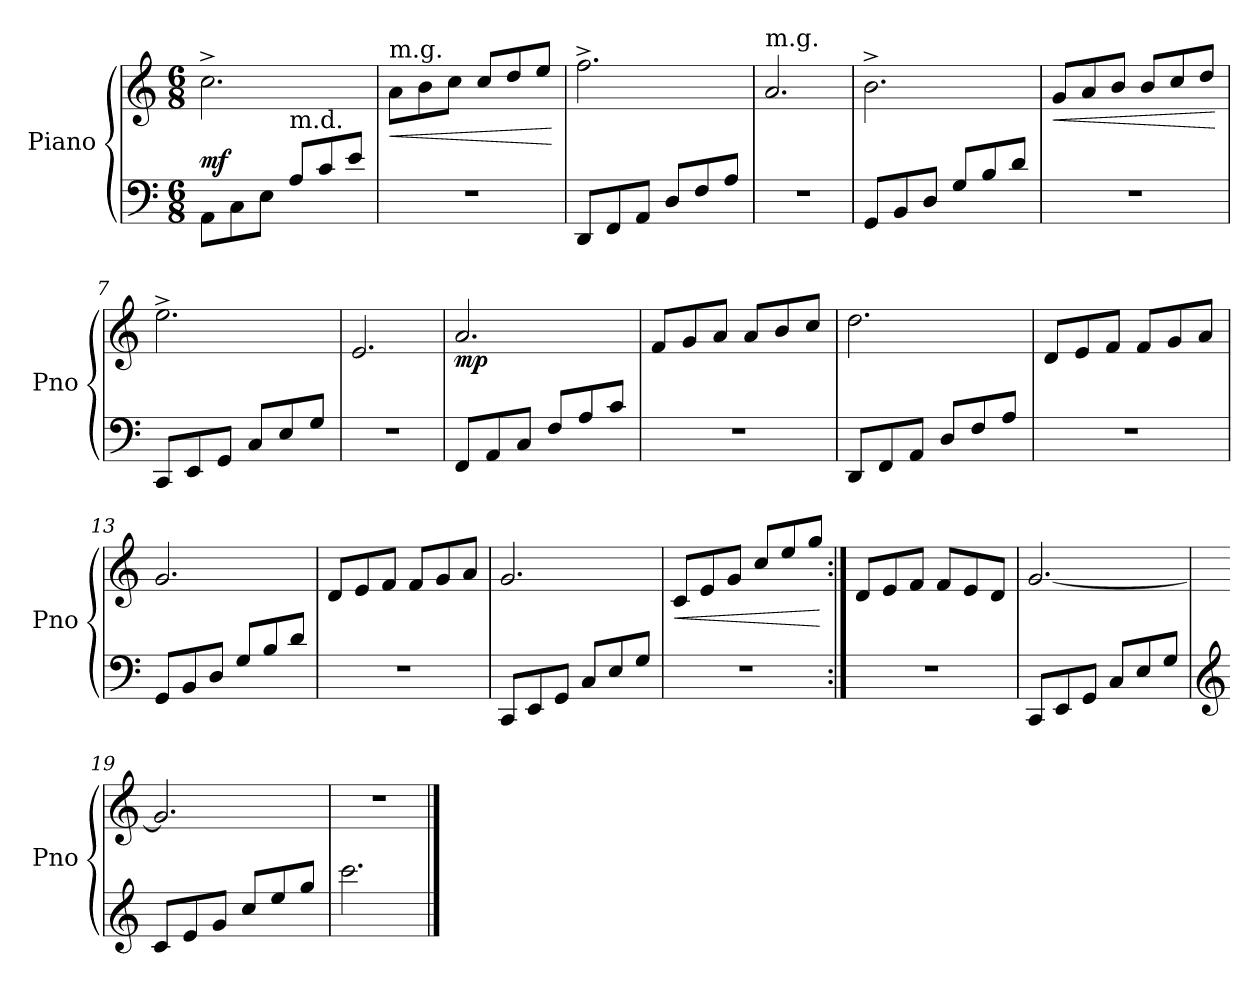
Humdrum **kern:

**kern	**kern	**dynam
*part1	*part1	*part1
*staff2	*staff1	*staff1/2
*I"Piano	*	*
*I'Pno	*	*
*clefF4	*clefG2	*
*k[]	*k[]	*
*M6/8	*M6/8	*
*MM150	*MM150	*
=1	=1	=1
!	!	!LO:DY:a=2
8AA\L	2.cc^\	mf
8C\	.	.
8E\J	.	.
!LO:TX:a:t=m.d.	!	!
8A/L	.	.
8c/	.	.
8e/J	.	.
=2	=2	=2
!	!LO:TX:a:t=m.g.	!
!	!	!LO:HP:b
2.r	8a\L	<
.	8b\	.
.	8cc\J	.
.	8cc/L	.
.	8dd/	.
.	8ee/J	.
.	.	[
=3	=3	=3
8DD/L	2.ff^\	.
8FF/	.	.
8AA/J	.	.
8D/L	.	.
8F/	.	.
8A/J	.	.
=4	=4	=4
!	!LO:TX:a:t=m.g.	!
2.r	2.a/	.
!!LO:LB:g=z
=5	=5	=5
8GG/L	2.b^\	.
8BB/	.	.
8D/J	.	.
8G/L	.	.
8B/	.	.
8d/J	.	.
=6	=6	=6
!	!	!LO:HP:b
2.r	8g/L	<
.	8a/	.
.	8b/J	.
.	8b/L	.
.	8cc/	.
.	8dd/J	.
.	.	[
=7	=7	=7
8CC/L	2.ee^\	.
8EE/	.	.
8GG/J	.	.
8C/L	.	.
8E/	.	.
8G/J	.	.
=8	=8	=8
2.r	2.e/	.
!!LO:LB:g=z
=9	=9	=9
!	!	!LO:DY:b
8FF/L	2.a/	mp
8AA/	.	.
8C/J	.	.
8F/L	.	.
8A/	.	.
8c/J	.	.
=10	=10	=10
2.r	8f/L	.
.	8g/	.
.	8a/J	.
.	8a/L	.
.	8b/	.
.	8cc/J	.
=11	=11	=11
8DD/L	2.dd\	.
8FF/	.	.
8AA/J	.	.
8D/L	.	.
8F/	.	.
8A/J	.	.
=12	=12	=12
2.r	8d/L	.
.	8e/	.
.	8f/J	.
.	8f/L	.
.	8g/	.
.	8a/J	.
!!LO:LB:g=z
=13	=13	=13
8GG/L	2.g/	.
8BB/	.	.
8D/J	.	.
8G/L	.	.
8B/	.	.
8d/J	.	.
=14	=14	=14
*	*MM140	*
2.r	8d/L	.
.	8e/	.
.	8f/J	.
.	8f/L	.
.	8g/	.
.	8a/J	.
=15	=15	=15
*	*MM150	*
8CC/L	2.g/	.
8EE/	.	.
8GG/J	.	.
8C/L	.	.
8E/	.	.
8G/J	.	.
=16	=16	=16
!	!	!LO:HP:b
2.r	8c/L	<
.	8e/	.
.	8g/J	.
.	8cc/L	.
.	8ee/	.
.	8gg/J	.
.	.	[
!!LO:LB:g=z
=17:|!	=17:|!	=17:|!
2.r	8d/L	.
.	8e/	.
.	8f/J	.
.	8f/L	.
.	8e/	.
.	8d/J	.
=18	=18	=18
8CC/L	[2.g/	.
8EE/	.	.
8GG/J	.	.
8C/L	.	.
8E/	.	.
8G/J	.	.
=19	=19	=19
*clefG2	*	*
8c/L	2.g/]	.
8e/	.	.
8g/J	.	.
8cc/L	.	.
8ee/	.	.
8gg/J	.	.
=20	=20	=20
2.ccc\	2.r	.
==	==	==
*-	*-	*-
